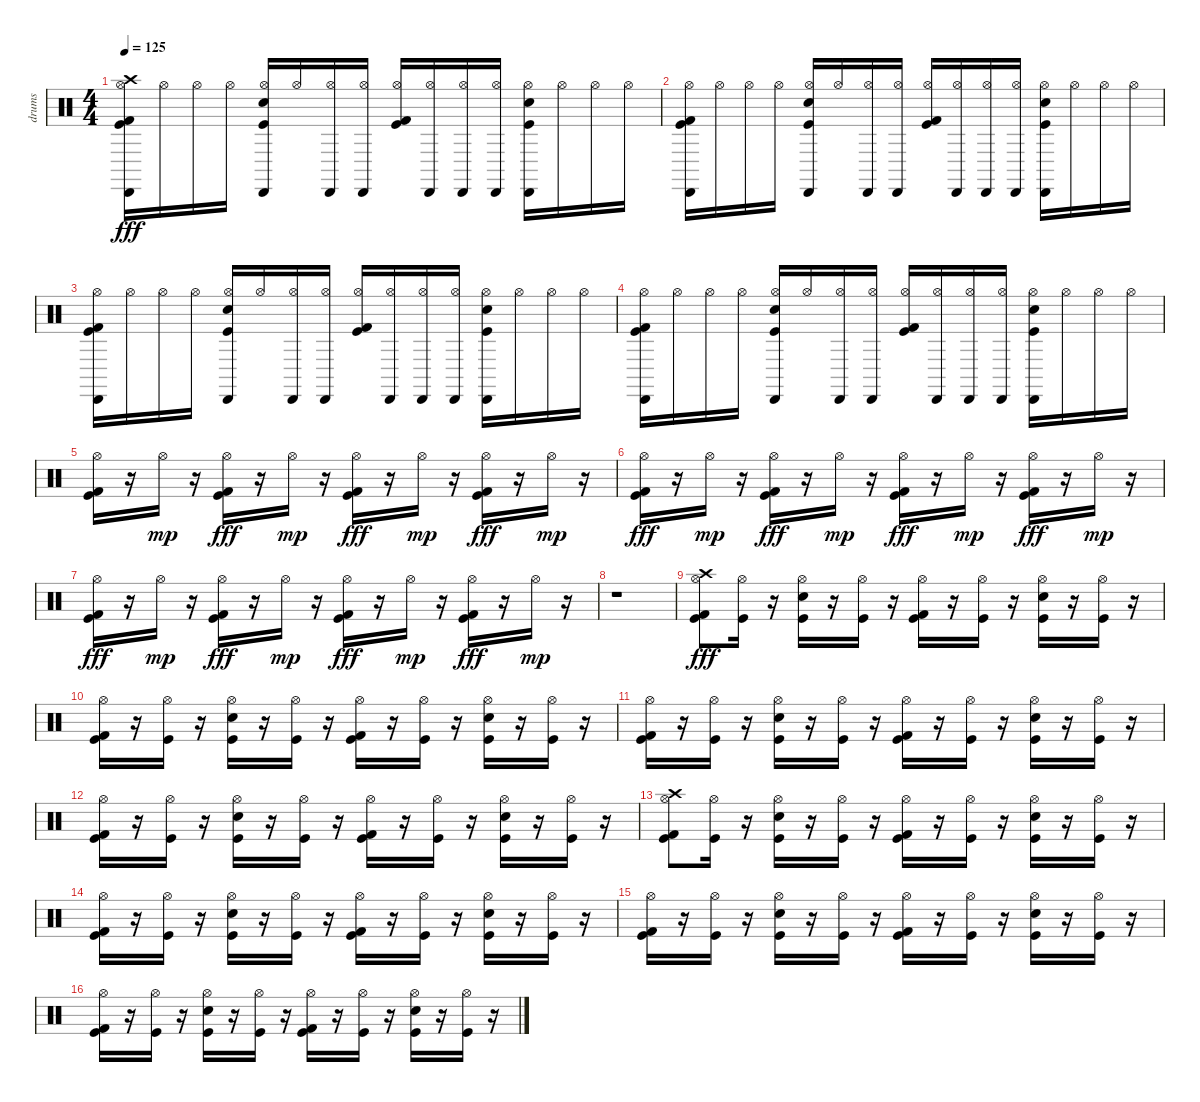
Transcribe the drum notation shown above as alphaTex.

\track ("drums" "drums") {instrument percussion}
\staff {score}
\articulation defaults
\ts (4 4)
\tempo 125
\clef neutral
\ks c
("Kick (hit) 2" "Kick (hit)" "Cabasa (hit)" "Crash high (hit)" "Hi-Hat (open)").16{dy fff} "Hi-Hat (open)".16 "Hi-Hat (open)".16 "Hi-Hat (open)".16 ("Kick (hit)" "Cabasa (hit)" "Snare (hit) 2" "Hi-Hat (open)").16 "Hi-Hat (open)".16 ("Cabasa (hit)" "Hi-Hat (open)").16 ("Cabasa (hit)" "Hi-Hat (open)").16 ("Kick (hit) 2" "Kick (hit)" "Hi-Hat (open)").16 ("Cabasa (hit)" "Hi-Hat (open)").16 ("Cabasa (hit)" "Hi-Hat (open)").16 ("Cabasa (hit)" "Hi-Hat (open)").16 ("Kick (hit)" "Cabasa (hit)" "Snare (hit) 2" "Hi-Hat (open)").16 "Hi-Hat (open)".16 "Hi-Hat (open)".16 "Hi-Hat (open)".16 |
("Kick (hit) 2" "Kick (hit)" "Cabasa (hit)" "Hi-Hat (open)").16 "Hi-Hat (open)".16 "Hi-Hat (open)".16 "Hi-Hat (open)".16 ("Kick (hit)" "Cabasa (hit)" "Snare (hit) 2" "Hi-Hat (open)").16 "Hi-Hat (open)".16 ("Cabasa (hit)" "Hi-Hat (open)").16 ("Cabasa (hit)" "Hi-Hat (open)").16 ("Kick (hit) 2" "Kick (hit)" "Hi-Hat (open)").16 ("Cabasa (hit)" "Hi-Hat (open)").16 ("Cabasa (hit)" "Hi-Hat (open)").16 ("Cabasa (hit)" "Hi-Hat (open)").16 ("Kick (hit)" "Cabasa (hit)" "Snare (hit) 2" "Hi-Hat (open)").16 "Hi-Hat (open)".16 "Hi-Hat (open)".16 "Hi-Hat (open)".16 |
("Kick (hit) 2" "Kick (hit)" "Cabasa (hit)" "Hi-Hat (open)").16 "Hi-Hat (open)".16 "Hi-Hat (open)".16 "Hi-Hat (open)".16 ("Kick (hit)" "Cabasa (hit)" "Snare (hit) 2" "Hi-Hat (open)").16 "Hi-Hat (open)".16 ("Cabasa (hit)" "Hi-Hat (open)").16 ("Cabasa (hit)" "Hi-Hat (open)").16 ("Kick (hit) 2" "Kick (hit)" "Hi-Hat (open)").16 ("Cabasa (hit)" "Hi-Hat (open)").16 ("Cabasa (hit)" "Hi-Hat (open)").16 ("Cabasa (hit)" "Hi-Hat (open)").16 ("Kick (hit)" "Cabasa (hit)" "Snare (hit) 2" "Hi-Hat (open)").16 "Hi-Hat (open)".16 "Hi-Hat (open)".16 "Hi-Hat (open)".16 |
("Kick (hit) 2" "Kick (hit)" "Cabasa (hit)" "Hi-Hat (open)").16 "Hi-Hat (open)".16 "Hi-Hat (open)".16 "Hi-Hat (open)".16 ("Kick (hit)" "Cabasa (hit)" "Snare (hit) 2" "Hi-Hat (open)").16 "Hi-Hat (open)".16 ("Cabasa (hit)" "Hi-Hat (open)").16 ("Cabasa (hit)" "Hi-Hat (open)").16 ("Kick (hit) 2" "Kick (hit)" "Hi-Hat (open)").16 ("Cabasa (hit)" "Hi-Hat (open)").16 ("Cabasa (hit)" "Hi-Hat (open)").16 ("Cabasa (hit)" "Hi-Hat (open)").16 ("Kick (hit)" "Cabasa (hit)" "Snare (hit) 2" "Hi-Hat (open)").16 "Hi-Hat (open)".16 "Hi-Hat (open)".16 "Hi-Hat (open)".16 |
("Kick (hit)" "Kick (hit) 2" "Hi-Hat (open)").16 r.16 "Hi-Hat (open)".16{dy mp} r.16 ("Kick (hit) 2" "Kick (hit)" "Hi-Hat (open)").16{dy fff} r.16 "Hi-Hat (open)".16{dy mp} r.16 ("Kick (hit) 2" "Kick (hit)" "Hi-Hat (open)").16{dy fff} r.16 "Hi-Hat (open)".16{dy mp} r.16 ("Kick (hit) 2" "Kick (hit)" "Hi-Hat (open)").16{dy fff} r.16 "Hi-Hat (open)".16{dy mp} r.16 |
("Hi-Hat (open)" "Kick (hit) 2" "Kick (hit)").16{dy fff} r.16 "Hi-Hat (open)".16{dy mp} r.16 ("Kick (hit) 2" "Kick (hit)" "Hi-Hat (open)").16{dy fff} r.16 "Hi-Hat (open)".16{dy mp} r.16 ("Kick (hit) 2" "Kick (hit)" "Hi-Hat (open)").16{dy fff} r.16 "Hi-Hat (open)".16{dy mp} r.16 ("Kick (hit) 2" "Kick (hit)" "Hi-Hat (open)").16{dy fff} r.16 "Hi-Hat (open)".16{dy mp} r.16 |
("Hi-Hat (open)" "Kick (hit) 2" "Kick (hit)").16{dy fff} r.16 "Hi-Hat (open)".16{dy mp} r.16 ("Kick (hit) 2" "Kick (hit)" "Hi-Hat (open)").16{dy fff} r.16 "Hi-Hat (open)".16{dy mp} r.16 ("Kick (hit) 2" "Kick (hit)" "Hi-Hat (open)").16{dy fff} r.16 "Hi-Hat (open)".16{dy mp} r.16 ("Kick (hit) 2" "Kick (hit)" "Hi-Hat (open)").16{dy fff} r.16 "Hi-Hat (open)".16{dy mp} r.16 |
r.1 |
("Kick (hit) 2" "Kick (hit)" "Hi-Hat (open)" "Crash high (hit)").8{dy fff} ("Kick (hit)" "Hi-Hat (open)").16 r.16 ("Kick (hit)" "Snare (hit) 2" "Hi-Hat (open)").16 r.16 ("Kick (hit)" "Hi-Hat (open)").16 r.16 ("Kick (hit) 2" "Kick (hit)" "Hi-Hat (open)").16 r.16 ("Kick (hit)" "Hi-Hat (open)").16 r.16 ("Kick (hit)" "Snare (hit) 2" "Hi-Hat (open)").16 r.16 ("Kick (hit)" "Hi-Hat (open)").16 r.16 |
("Kick (hit) 2" "Kick (hit)" "Hi-Hat (open)").16 r.16 ("Kick (hit)" "Hi-Hat (open)").16 r.16 ("Kick (hit)" "Snare (hit) 2" "Hi-Hat (open)").16 r.16 ("Kick (hit)" "Hi-Hat (open)").16 r.16 ("Kick (hit) 2" "Kick (hit)" "Hi-Hat (open)").16 r.16 ("Kick (hit)" "Hi-Hat (open)").16 r.16 ("Kick (hit)" "Snare (hit) 2" "Hi-Hat (open)").16 r.16 ("Kick (hit)" "Hi-Hat (open)").16 r.16 |
("Kick (hit) 2" "Kick (hit)" "Hi-Hat (open)").16 r.16 ("Kick (hit)" "Hi-Hat (open)").16 r.16 ("Kick (hit)" "Snare (hit) 2" "Hi-Hat (open)").16 r.16 ("Kick (hit)" "Hi-Hat (open)").16 r.16 ("Kick (hit) 2" "Kick (hit)" "Hi-Hat (open)").16 r.16 ("Kick (hit)" "Hi-Hat (open)").16 r.16 ("Kick (hit)" "Snare (hit) 2" "Hi-Hat (open)").16 r.16 ("Kick (hit)" "Hi-Hat (open)").16 r.16 |
("Kick (hit) 2" "Kick (hit)" "Hi-Hat (open)").16 r.16 ("Kick (hit)" "Hi-Hat (open)").16 r.16 ("Kick (hit)" "Snare (hit) 2" "Hi-Hat (open)").16 r.16 ("Kick (hit)" "Hi-Hat (open)").16 r.16 ("Kick (hit) 2" "Kick (hit)" "Hi-Hat (open)").16 r.16 ("Kick (hit)" "Hi-Hat (open)").16 r.16 ("Kick (hit)" "Snare (hit) 2" "Hi-Hat (open)").16 r.16 ("Kick (hit)" "Hi-Hat (open)").16 r.16 |
("Kick (hit) 2" "Kick (hit)" "Hi-Hat (open)" "Crash high (hit)").8 ("Kick (hit)" "Hi-Hat (open)").16 r.16 ("Kick (hit)" "Snare (hit) 2" "Hi-Hat (open)").16 r.16 ("Kick (hit)" "Hi-Hat (open)").16 r.16 ("Kick (hit) 2" "Kick (hit)" "Hi-Hat (open)").16 r.16 ("Kick (hit)" "Hi-Hat (open)").16 r.16 ("Kick (hit)" "Snare (hit) 2" "Hi-Hat (open)").16 r.16 ("Kick (hit)" "Hi-Hat (open)").16 r.16 |
("Kick (hit) 2" "Kick (hit)" "Hi-Hat (open)").16 r.16 ("Kick (hit)" "Hi-Hat (open)").16 r.16 ("Kick (hit)" "Snare (hit) 2" "Hi-Hat (open)").16 r.16 ("Kick (hit)" "Hi-Hat (open)").16 r.16 ("Kick (hit) 2" "Kick (hit)" "Hi-Hat (open)").16 r.16 ("Kick (hit)" "Hi-Hat (open)").16 r.16 ("Kick (hit)" "Snare (hit) 2" "Hi-Hat (open)").16 r.16 ("Kick (hit)" "Hi-Hat (open)").16 r.16 |
("Kick (hit) 2" "Kick (hit)" "Hi-Hat (open)").16 r.16 ("Kick (hit)" "Hi-Hat (open)").16 r.16 ("Kick (hit)" "Snare (hit) 2" "Hi-Hat (open)").16 r.16 ("Kick (hit)" "Hi-Hat (open)").16 r.16 ("Kick (hit) 2" "Kick (hit)" "Hi-Hat (open)").16 r.16 ("Kick (hit)" "Hi-Hat (open)").16 r.16 ("Kick (hit)" "Snare (hit) 2" "Hi-Hat (open)").16 r.16 ("Kick (hit)" "Hi-Hat (open)").16 r.16 |
("Kick (hit) 2" "Kick (hit)" "Hi-Hat (open)").16 r.16 ("Kick (hit)" "Hi-Hat (open)").16 r.16 ("Kick (hit)" "Snare (hit) 2" "Hi-Hat (open)").16 r.16 ("Kick (hit)" "Hi-Hat (open)").16 r.16 ("Kick (hit) 2" "Kick (hit)" "Hi-Hat (open)").16 r.16 ("Kick (hit)" "Hi-Hat (open)").16 r.16 ("Kick (hit)" "Snare (hit) 2" "Hi-Hat (open)").16 r.16 ("Kick (hit)" "Hi-Hat (open)").16 r.16
